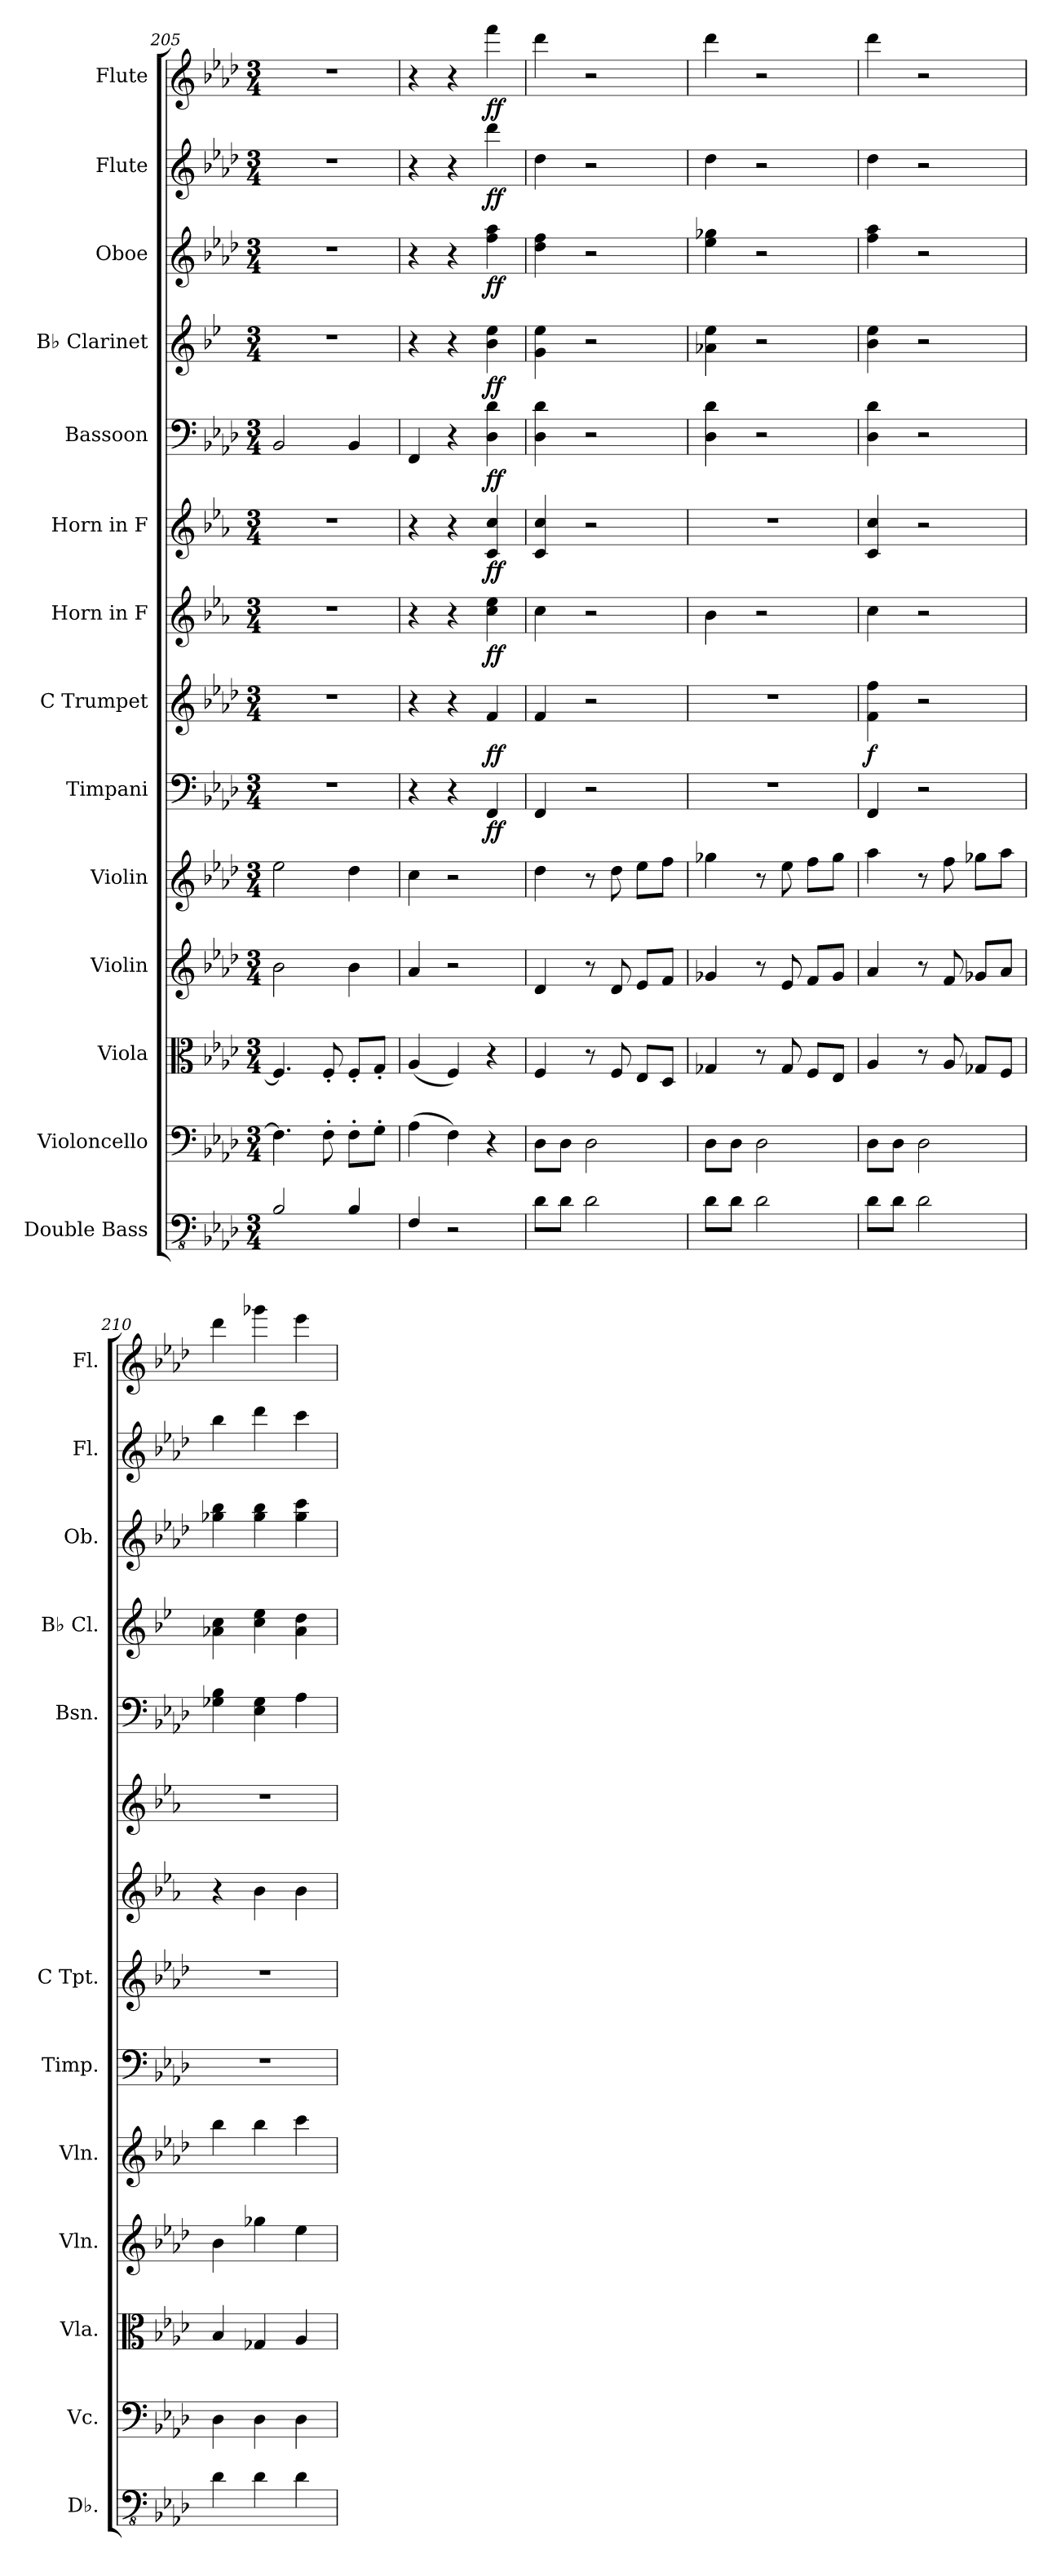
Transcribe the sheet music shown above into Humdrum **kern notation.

**kern	**kern	**kern	**kern	**kern	**kern	**dynam	**kern	**dynam	**kern	**dynam	**kern	**dynam	**kern	**dynam	**kern	**dynam	**kern	**dynam	**kern	**dynam	**kern	**dynam
*part14	*part13	*part12	*part11	*part10	*part9	*part9	*part8	*part8	*part7	*part7	*part6	*part6	*part5	*part5	*part4	*part4	*part3	*part3	*part2	*part2	*part1	*part1
*staff14	*staff13	*staff12	*staff11	*staff10	*staff9	*staff9	*staff8	*staff8	*staff7	*staff7	*staff6	*staff6	*staff5	*staff5	*staff4	*staff4	*staff3	*staff3	*staff2	*staff2	*staff1	*staff1
*I"Double Bass	*I"Violoncello	*I"Viola	*I"Violin	*I"Violin	*I"Timpani	*	*I"C Trumpet	*	*I"Horn in F	*	*I"Horn in F	*	*I"Bassoon	*	*I"B♭ Clarinet	*	*I"Oboe	*	*I"Flute	*	*I"Flute	*
*I'Db.	*I'Vc.	*I'Vla.	*I'Vln.	*I'Vln.	*I'Timp.	*	*I'C Tpt.	*	*	*	*	*	*I'Bsn.	*	*I'B♭ Cl.	*	*I'Ob.	*	*I'Fl.	*	*I'Fl.	*
*clefFv4	*clefF4	*clefC3	*clefG2	*clefG2	*clefF4	*	*clefG2	*	*clefG2	*	*clefG2	*	*clefF4	*	*clefG2	*	*clefG2	*	*clefG2	*	*clefG2	*
*ITrd7c12	*	*	*	*	*	*	*	*	*ITrd4c7	*	*ITrd4c7	*	*	*	*ITrd1c2	*	*	*	*	*	*	*
*k[b-e-a-d-]	*k[b-e-a-d-]	*k[b-e-a-d-]	*k[b-e-a-d-]	*k[b-e-a-d-]	*k[b-e-a-d-]	*	*k[b-e-a-d-]	*	*k[b-e-a-d-]	*	*k[b-e-a-d-]	*	*k[b-e-a-d-]	*	*k[b-e-a-d-]	*	*k[b-e-a-d-]	*	*k[b-e-a-d-]	*	*k[b-e-a-d-]	*
*M3/4	*M3/4	*M3/4	*M3/4	*M3/4	*M3/4	*	*M3/4	*	*M3/4	*	*M3/4	*	*M3/4	*	*M3/4	*	*M3/4	*	*M3/4	*	*M3/4	*
=205	=205	=205	=205	=205	=205	=205	=205	=205	=205	=205	=205	=205	=205	=205	=205	=205	=205	=205	=205	=205	=205	=205
2BBB-/	4.F\]	4.F/]	2b-\	2ee-\	2.r	.	2.r	.	2.r	.	2.r	.	2BB-/	.	2.r	.	2.r	.	2.r	.	2.r	.
.	8F'\	8F'/	.	.	.	.	.	.	.	.	.	.	.	.	.	.	.	.	.	.	.	.
4BBB-/	8F'\L	8F'/L	4b-\	4dd-\	.	.	.	.	.	.	.	.	4BB-/	.	.	.	.	.	.	.	.	.
.	8G'\J	8G'/J	.	.	.	.	.	.	.	.	.	.	.	.	.	.	.	.	.	.	.	.
!!LO:PB:g=z
=206	=206	=206	=206	=206	=206	=206	=206	=206	=206	=206	=206	=206	=206	=206	=206	=206	=206	=206	=206	=206	=206	=206
4FFF/	(4A-\	(4A-/	4a-/	4cc\	4r	.	4r	.	4r	.	4r	.	4FF/	.	4r	.	4r	.	4r	.	4r	.
2r	4F\)	4F/)	2r	2r	4r	.	4r	.	4r	.	4r	.	4r	.	4r	.	4r	.	4r	.	4r	.
!	!	!	!	!	!	!LO:DY:b	!	!LO:DY:b	!	!LO:DY:b	!	!LO:DY:b	!	!LO:DY:b	!	!LO:DY:b	!	!LO:DY:b	!	!LO:DY:b	!	!LO:DY:b
.	4r	4r	.	.	4FF/	ff	4f/	ff	4f\ 4a-\	ff	4F/ 4f/	ff	4D-\ 4d-\	ff	4a-\ 4dd-\	ff	4ff\ 4aa-\	ff	4ddd-\	ff	4fff\	ff
=207	=207	=207	=207	=207	=207	=207	=207	=207	=207	=207	=207	=207	=207	=207	=207	=207	=207	=207	=207	=207	=207	=207
8DD-\L	8D-\L	4F/	4d-/	4dd-\	4FF/	.	4f/	.	4f\	.	4F/ 4f/	.	4D-\ 4d-\	.	4f\ 4dd-\	.	4dd-\ 4ff\	.	4dd-\	.	4ddd-\	.
8DD-\J	8D-\J	.	.	.	.	.	.	.	.	.	.	.	.	.	.	.	.	.	.	.	.	.
2DD-\	2D-\	8r	8r	8r	2r	.	2r	.	2r	.	2r	.	2r	.	2r	.	2r	.	2r	.	2r	.
.	.	8F/	8d-/	8dd-\	.	.	.	.	.	.	.	.	.	.	.	.	.	.	.	.	.	.
.	.	8E-/L	8e-/L	8ee-\L	.	.	.	.	.	.	.	.	.	.	.	.	.	.	.	.	.	.
.	.	8D-/J	8f/J	8ff\J	.	.	.	.	.	.	.	.	.	.	.	.	.	.	.	.	.	.
=208	=208	=208	=208	=208	=208	=208	=208	=208	=208	=208	=208	=208	=208	=208	=208	=208	=208	=208	=208	=208	=208	=208
8DD-\L	8D-\L	4G-X/	4g-X/	4gg-X\	2.r	.	2.r	.	4e-\	.	2.r	.	4D-\ 4d-\	.	4g-X\ 4dd-\	.	4ee-\ 4gg-X\	.	4dd-\	.	4ddd-\	.
8DD-\J	8D-\J	.	.	.	.	.	.	.	.	.	.	.	.	.	.	.	.	.	.	.	.	.
2DD-\	2D-\	8r	8r	8r	.	.	.	.	2r	.	.	.	2r	.	2r	.	2r	.	2r	.	2r	.
.	.	8G-/	8e-/	8ee-\	.	.	.	.	.	.	.	.	.	.	.	.	.	.	.	.	.	.
.	.	8F/L	8f/L	8ff\L	.	.	.	.	.	.	.	.	.	.	.	.	.	.	.	.	.	.
.	.	8E-/J	8g-/J	8gg-\J	.	.	.	.	.	.	.	.	.	.	.	.	.	.	.	.	.	.
=209	=209	=209	=209	=209	=209	=209	=209	=209	=209	=209	=209	=209	=209	=209	=209	=209	=209	=209	=209	=209	=209	=209
!	!	!	!	!	!	!	!	!LO:DY:b	!	!	!	!	!	!	!	!	!	!	!	!	!	!
8DD-\L	8D-\L	4A-/	4a-/	4aa-\	4FF/	.	4f\ 4ff\	f	4f\	.	4F/ 4f/	.	4D-\ 4d-\	.	4a-\ 4dd-\	.	4ff\ 4aa-\	.	4dd-\	.	4ddd-\	.
8DD-\J	8D-\J	.	.	.	.	.	.	.	.	.	.	.	.	.	.	.	.	.	.	.	.	.
2DD-\	2D-\	8r	8r	8r	2r	.	2r	.	2r	.	2r	.	2r	.	2r	.	2r	.	2r	.	2r	.
.	.	8A-/	8f/	8ff\	.	.	.	.	.	.	.	.	.	.	.	.	.	.	.	.	.	.
.	.	8G-X/L	8g-X/L	8gg-X\L	.	.	.	.	.	.	.	.	.	.	.	.	.	.	.	.	.	.
.	.	8F/J	8a-/J	8aa-\J	.	.	.	.	.	.	.	.	.	.	.	.	.	.	.	.	.	.
=210	=210	=210	=210	=210	=210	=210	=210	=210	=210	=210	=210	=210	=210	=210	=210	=210	=210	=210	=210	=210	=210	=210
4DD-\	4D-\	4B-/	4b-\	4bb-\	2.r	.	2.r	.	4r	.	2.r	.	4G-X\ 4B-\	.	4g-X\ 4b-\	.	4gg-X\ 4bb-\	.	4bb-\	.	4ddd-\	.
4DD-\	4D-\	4G-X/	4gg-X\	4bb-\	.	.	.	.	4e-\	.	.	.	4E-\ 4G-\	.	4b-\ 4dd-\	.	4gg-\ 4bb-\	.	4ddd-\	.	4ggg-X\	.
4DD-\	4D-\	4A-/	4ee-\	4ccc\	.	.	.	.	4e-\	.	.	.	4A-\	.	4g-\ 4cc\	.	4gg-\ 4ccc\	.	4ccc\	.	4eee-\	.
=	=	=	=	=	=	=	=	=	=	=	=	=	=	=	=	=	=	=	=	=	=	=
*-	*-	*-	*-	*-	*-	*-	*-	*-	*-	*-	*-	*-	*-	*-	*-	*-	*-	*-	*-	*-	*-	*-
